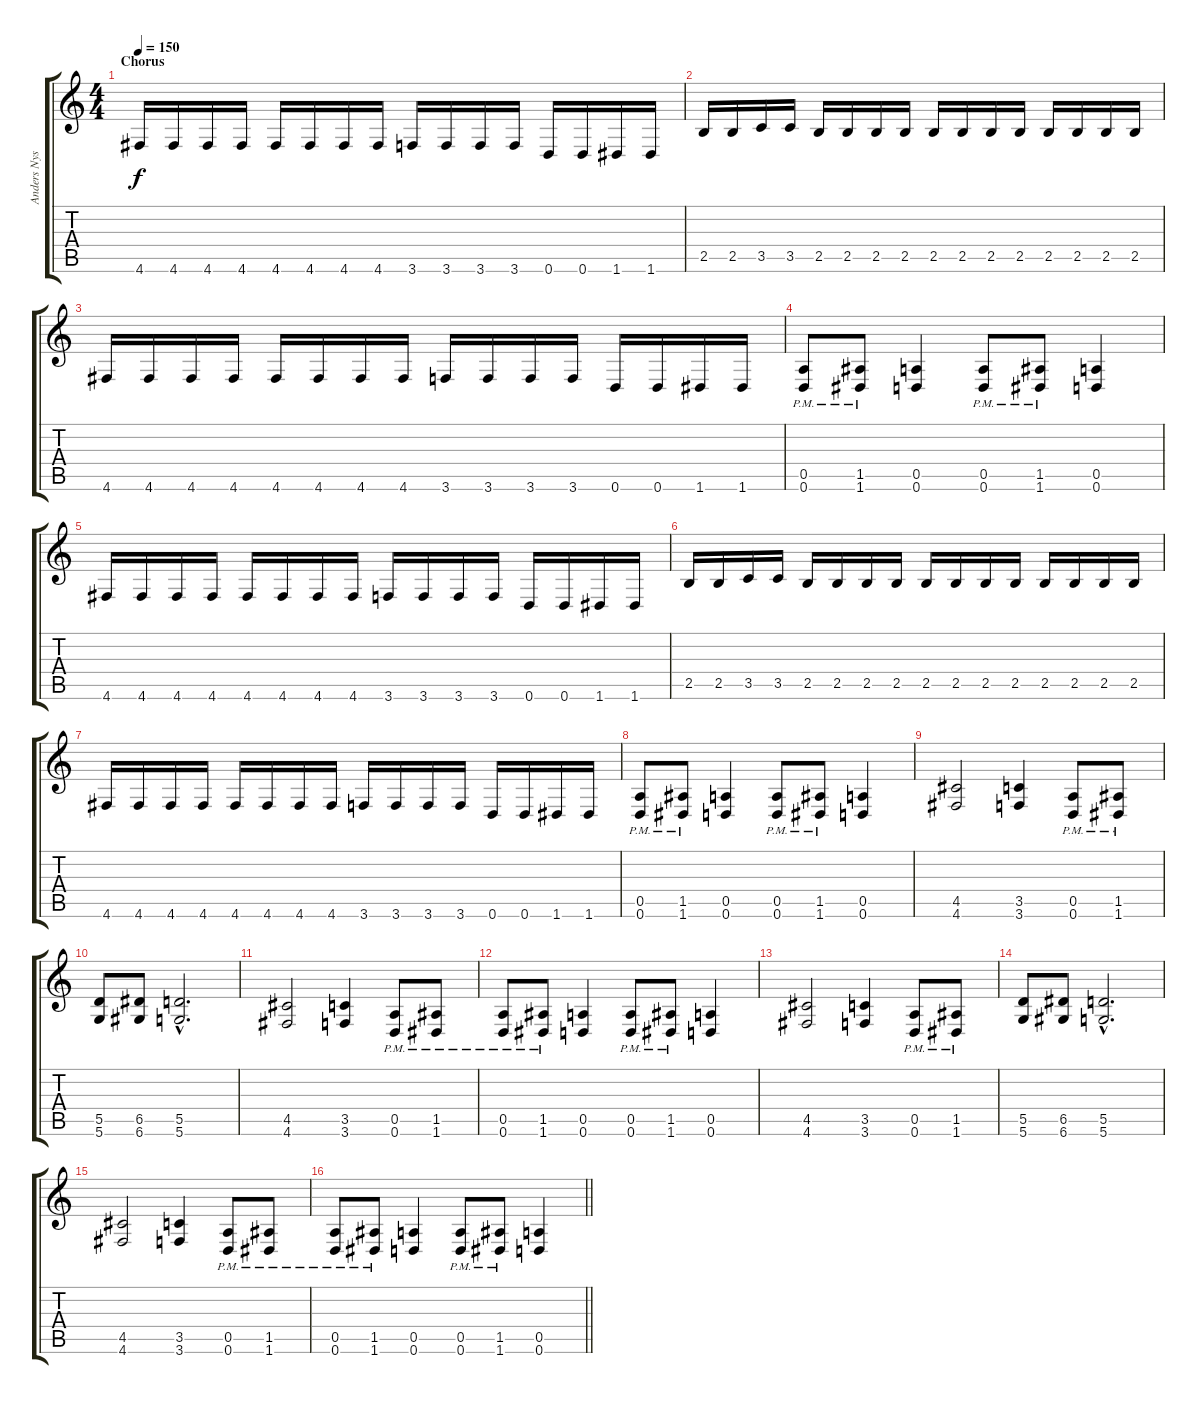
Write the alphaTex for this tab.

\track ("Anders Nyström 1" "Anders Nys") {instrument distortionguitar}
\staff {score tabs}
\tuning (E4 B3 G3 D3 A2 D2) {hide}
\ts (4 4)
\section ("" "Chorus")
\tempo 150
\clef g2
\ks c
4.6.16{dy f} 4.6.16 4.6.16 4.6.16 4.6.16 4.6.16 4.6.16 4.6.16 3.6.16 3.6.16 3.6.16 3.6.16 0.6.16 0.6.16 1.6.16 1.6.16 |
2.5.16 2.5.16 3.5.16 3.5.16 2.5.16 2.5.16 2.5.16 2.5.16 2.5.16 2.5.16 2.5.16 2.5.16 2.5.16 2.5.16 2.5.16 2.5.16 |
4.6.16 4.6.16 4.6.16 4.6.16 4.6.16 4.6.16 4.6.16 4.6.16 3.6.16 3.6.16 3.6.16 3.6.16 0.6.16 0.6.16 1.6.16 1.6.16 |
(0.5{pm} 0.6).8 (1.5{pm} 1.6).8 (0.5 0.6).4 (0.5{pm} 0.6).8 (1.5{pm} 1.6).8 (0.5 0.6).4 |
4.6.16 4.6.16 4.6.16 4.6.16 4.6.16 4.6.16 4.6.16 4.6.16 3.6.16 3.6.16 3.6.16 3.6.16 0.6.16 0.6.16 1.6.16 1.6.16 |
2.5.16 2.5.16 3.5.16 3.5.16 2.5.16 2.5.16 2.5.16 2.5.16 2.5.16 2.5.16 2.5.16 2.5.16 2.5.16 2.5.16 2.5.16 2.5.16 |
4.6.16 4.6.16 4.6.16 4.6.16 4.6.16 4.6.16 4.6.16 4.6.16 3.6.16 3.6.16 3.6.16 3.6.16 0.6.16 0.6.16 1.6.16 1.6.16 |
(0.5{pm} 0.6).8 (1.5{pm} 1.6).8 (0.5 0.6).4 (0.5{pm} 0.6).8 (1.5{pm} 1.6).8 (0.5 0.6).4 |
(4.5 4.6).2 (3.5 3.6).4 (0.5{pm} 0.6).8 (1.5{pm} 1.6).8 |
(5.5 5.6).8 (6.5 6.6).8 (5.5{hac} 5.6{hac}).2{d} |
(4.5 4.6).2 (3.5 3.6).4 (0.5{pm} 0.6).8 (1.5{pm} 1.6).8 |
(0.5{pm} 0.6).8 (1.5{pm} 1.6).8 (0.5 0.6).4 (0.5{pm} 0.6).8 (1.5{pm} 1.6).8 (0.5 0.6).4 |
(4.5 4.6).2 (3.5 3.6).4 (0.5{pm} 0.6).8 (1.5{pm} 1.6).8 |
(5.5 5.6).8 (6.5 6.6).8 (5.5{hac} 5.6{hac}).2{d} |
(4.5 4.6).2 (3.5 3.6).4 (0.5{pm} 0.6).8 (1.5{pm} 1.6).8 |
\barLineRight lightlight
(0.5{pm} 0.6).8 (1.5{pm} 1.6).8 (0.5 0.6).4 (0.5{pm} 0.6).8 (1.5{pm} 1.6).8 (0.5 0.6).4
